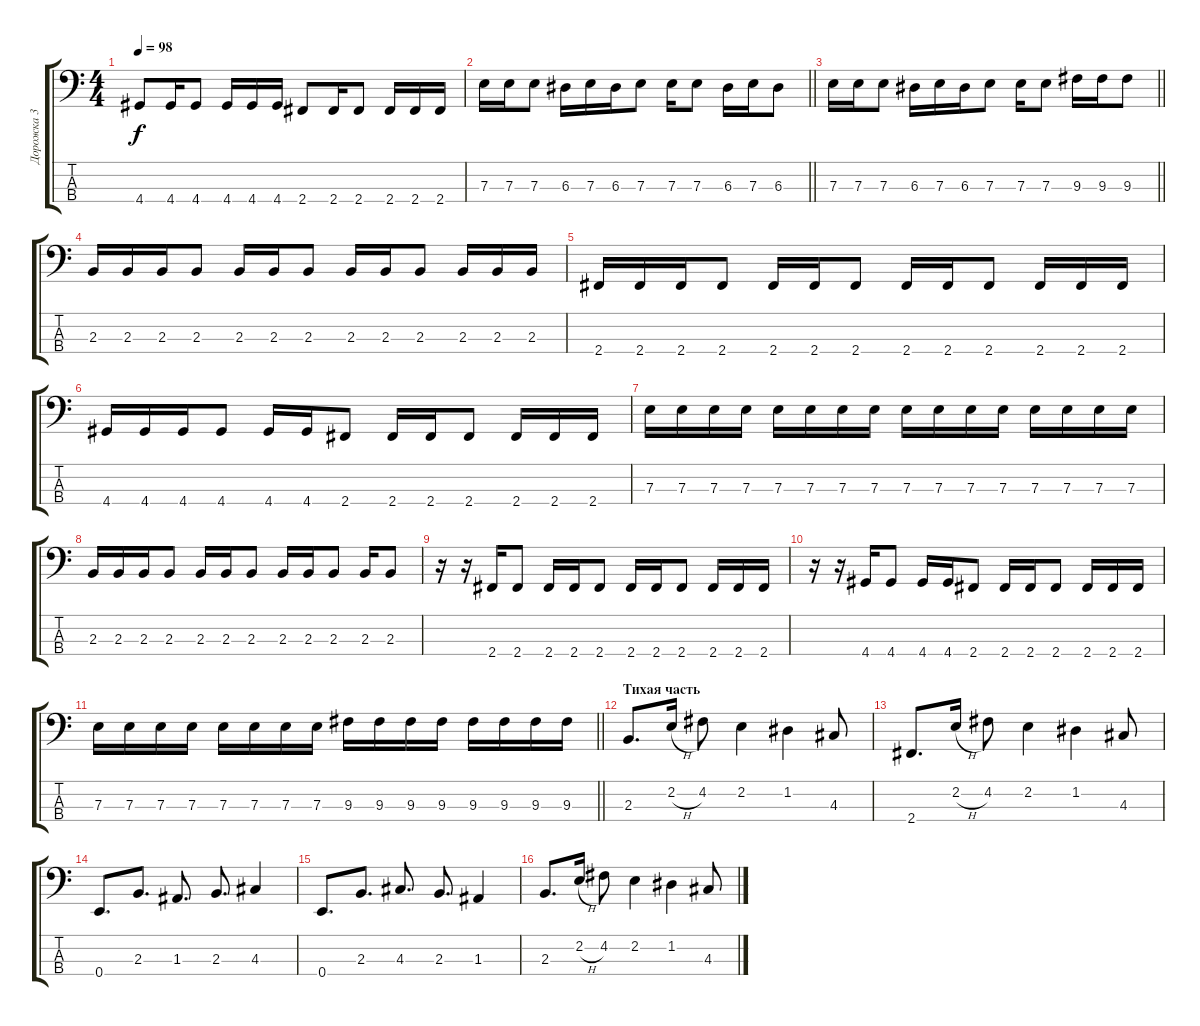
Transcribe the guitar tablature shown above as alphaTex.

\track ("Дорожка 3" "Дорожка 3") {instrument electricbasspick}
\staff {score tabs}
\tuning (G2 D2 A1 E1) {hide}
\ts (4 4)
\tempo 98
\clef f4
\ks c
4.4.8{dy f} 4.4.16 4.4.8 4.4.16 4.4.16 4.4.16 2.4.8 2.4.16 2.4.8 2.4.16 2.4.16 2.4.16 |
\barLineRight lightlight
7.3.16 7.3.16 7.3.8 6.3.16 7.3.16 6.3.16 7.3.8 7.3.16 7.3.8 6.3.16 7.3.16 6.3.8 |
\barLineRight lightlight
7.3.16 7.3.16 7.3.8 6.3.16 7.3.16 6.3.16 7.3.8 7.3.16 7.3.8 9.3.16 9.3.16 9.3.8 |
2.3.16 2.3.16 2.3.16 2.3.8 2.3.16 2.3.16 2.3.8 2.3.16 2.3.16 2.3.8 2.3.16 2.3.16 2.3.16 |
2.4.16 2.4.16 2.4.16 2.4.8 2.4.16 2.4.16 2.4.8 2.4.16 2.4.16 2.4.8 2.4.16 2.4.16 2.4.16 |
4.4.16 4.4.16 4.4.16 4.4.8 4.4.16 4.4.16 2.4.8 2.4.16 2.4.16 2.4.8 2.4.16 2.4.16 2.4.16 |
7.3.16 7.3.16 7.3.16 7.3.16 7.3.16 7.3.16 7.3.16 7.3.16 7.3.16 7.3.16 7.3.16 7.3.16 7.3.16 7.3.16 7.3.16 7.3.16 |
2.3.16 2.3.16 2.3.16 2.3.8 2.3.16 2.3.16 2.3.8 2.3.16 2.3.16 2.3.8 2.3.16 2.3.8 |
r.16 r.16 2.4.16 2.4.8 2.4.16 2.4.16 2.4.8 2.4.16 2.4.16 2.4.8 2.4.16 2.4.16 2.4.16 |
r.16 r.16 4.4.16 4.4.8 4.4.16 4.4.16 2.4.8 2.4.16 2.4.16 2.4.8 2.4.16 2.4.16 2.4.16 |
\barLineRight lightlight
7.3.16 7.3.16 7.3.16 7.3.16 7.3.16 7.3.16 7.3.16 7.3.16 9.3.16 9.3.16 9.3.16 9.3.16 9.3.16 9.3.16 9.3.16 9.3.16 |
\section ("" "Тихая часть")
2.3.8{d} 2.2{h}.16 4.2.8 2.2.4 1.2.4 4.3.8 |
2.4.8{d} 2.2{h}.16 4.2.8 2.2.4 1.2.4 4.3.8 |
0.4.8{d} 2.3.8{d} 1.3.8{d} 2.3.8{d} 4.3.4 |
0.4.8{d} 2.3.8{d} 4.3.8{d} 2.3.8{d} 1.3.4 |
2.3.8{d} 2.2{h}.16 4.2.8 2.2.4 1.2.4 4.3.8
